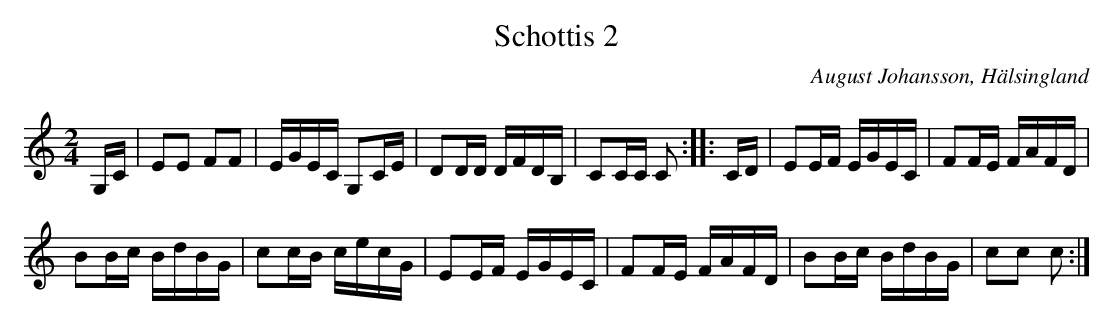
X:1
T:Schottis 2
C:August Johansson, Hälsingland
M:2/4
L:1/16
K:C
G,C|E2E2 F2F2|EGEC G,2CE|D2DD DFDB,|C2CC C2:|\
|:CD|E2EF EGEC|F2FE FAFD|
B2Bc BdBG|c2cB cecG|\
E2EF EGEC|F2FE FAFD|B2Bc BdBG|c2c2 c2:|
